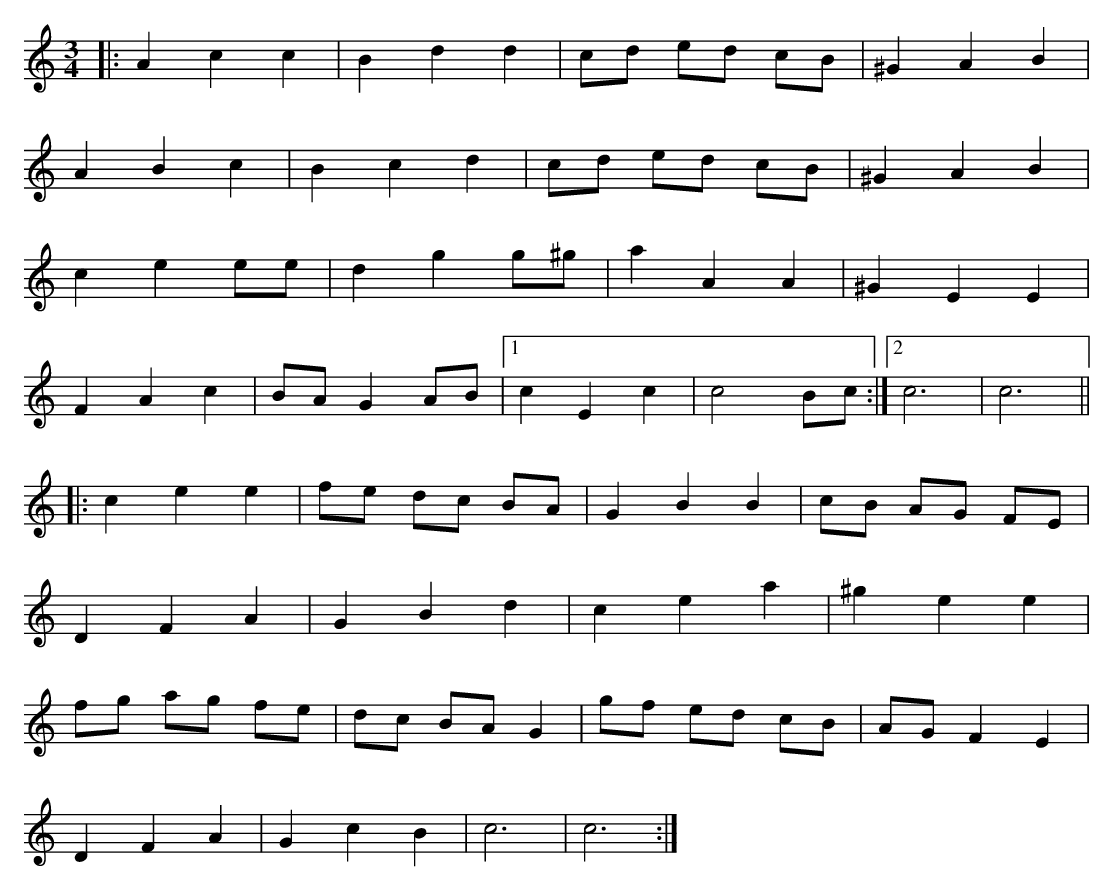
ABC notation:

X:1
M:3/4
K:C
|:A2 c2 c2|B2 d2 d2|cd ed cB|^G2 A2 B2|
A2 B2 c2|B2 c2 d2|cd ed cB|^G2 A2 B2|
c2 e2 ee|d2 g2 g^g|a2 A2 A2|^G2 E2 E2|
F2 A2 c2|BA G2 AB|1 c2 E2 c2|c4 Bc:|2 c6|c6||
|:c2 e2 e2|fe dc BA|G2 B2 B2|cB AG FE|
D2 F2 A2|G2 B2 d2|c2 e2 a2|^g2 e2 e2|
fg ag fe|dc BA G2|gf ed cB|AG F2 E2|
D2 F2 A2|G2 c2 B2|c6|c6:|
